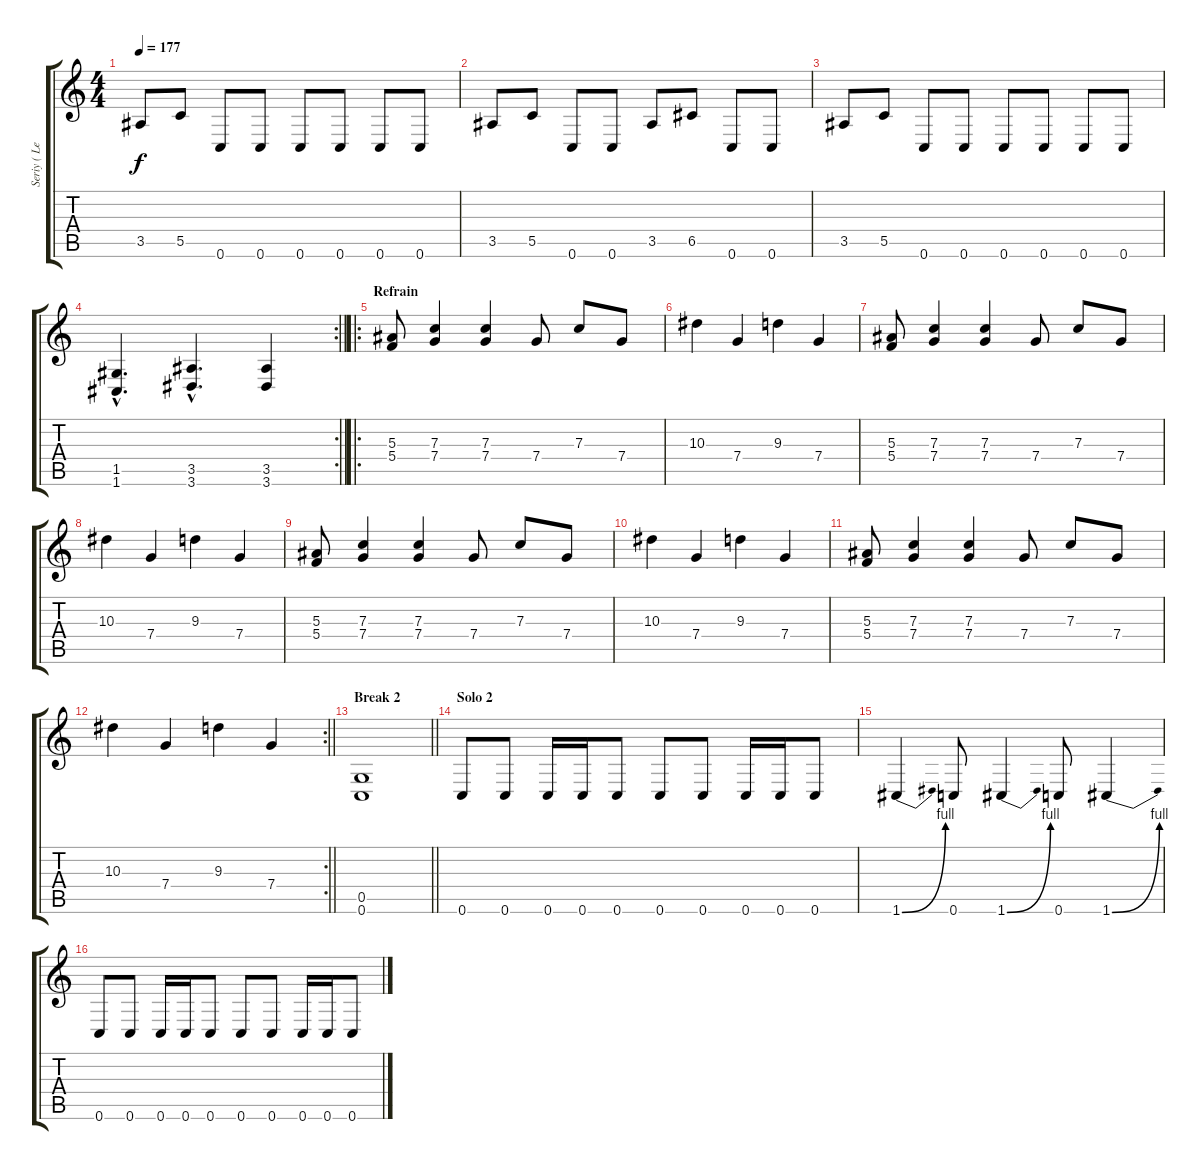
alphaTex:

\track ("Seriy ( Lead Guitar )" "Seriy ( Le") {instrument distortionguitar}
\staff {score tabs}
\tuning (D4 A3 F3 C3 G2 C2) {hide}
\ts (4 4)
\tempo 177
\clef g2
\ks c
3.5.8{dy f} 5.5.8 0.6.8 0.6.8 0.6.8 0.6.8 0.6.8 0.6.8 |
3.5.8 5.5.8 0.6.8 0.6.8 3.5.8 6.5.8 0.6.8 0.6.8 |
3.5.8 5.5.8 0.6.8 0.6.8 0.6.8 0.6.8 0.6.8 0.6.8 |
\rc 2
\barLineRight lightlight
(1.5{hac} 1.6{hac}).4{d} (3.5{hac} 3.6{hac}).4{d} (3.5 3.6).4 |
\ro
\section ("" "Refrain")
(5.3 5.4).8 (7.3 7.4).4 (7.3 7.4).4 7.4.8 7.3.8 7.4.8 |
10.3.4 7.4.4 9.3.4 7.4.4 |
(5.3 5.4).8 (7.3 7.4).4 (7.3 7.4).4 7.4.8 7.3.8 7.4.8 |
10.3.4 7.4.4 9.3.4 7.4.4 |
(5.3 5.4).8 (7.3 7.4).4 (7.3 7.4).4 7.4.8 7.3.8 7.4.8 |
10.3.4 7.4.4 9.3.4 7.4.4 |
(5.3 5.4).8 (7.3 7.4).4 (7.3 7.4).4 7.4.8 7.3.8 7.4.8 |
\rc 2
\barLineRight lightlight
10.3.4 7.4.4 9.3.4 7.4.4 |
\section ("" "Break 2")
\barLineRight lightlight
(0.5 0.6).1 |
\section ("" "Solo 2")
0.6.8 0.6.8 0.6.16 0.6.16 0.6.8 0.6.8 0.6.8 0.6.16 0.6.16 0.6.8 |
1.6{be (bend 0 0 60 4)}.4 0.6.8 1.6{be (bend 0 0 60 4)}.4 0.6.8 1.6{be (bend 0 0 60 4)}.4 |
0.6.8 0.6.8 0.6.16 0.6.16 0.6.8 0.6.8 0.6.8 0.6.16 0.6.16 0.6.8
